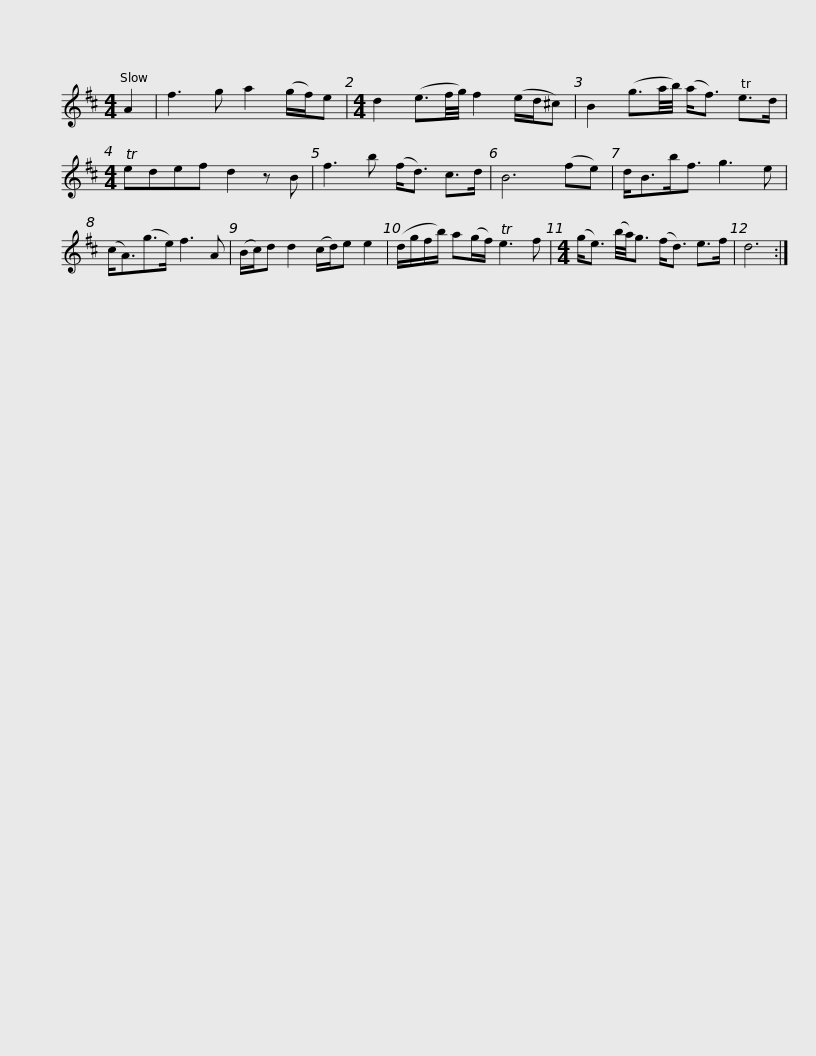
X:1
L:1/8
M:4/4
I:linebreak $
K:D
V:1 treble
V:1
 A2 | f3 g a2 (g/f/)e |[M:4/4] d2 (e3/2f/4g/4) f2 (e/d/^c) | B2 (g3/2a/4b/4) (a<f) Te>d |[M:4/4] Tedef d2 z B | %5
 f3 b (f<d) c>d |$ B6 (fe) | d<Bb<f g3 e | (c<A)(g>e) f3 A | (B/c/)d d2 (c/d/)e e2 | %10
 (d/g/f/b/) a(g/f/) Te3 f |$[M:4/4] (g<e) (b/4a/4)g3/2 (f<d) e>f | d6 :| %13
